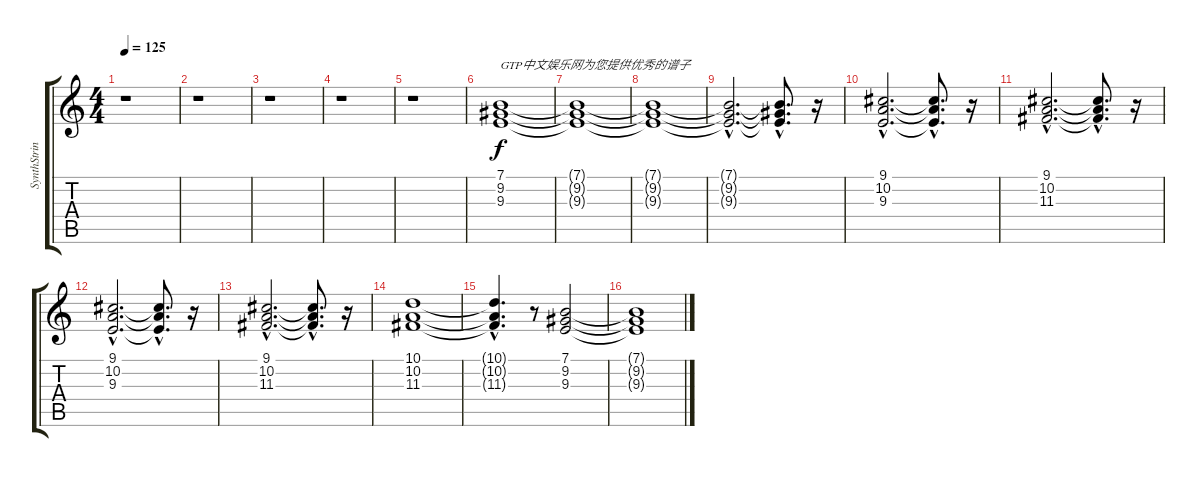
\track ("SynthStrings1" "SynthStrin") {instrument synthstrings1}
\staff {score tabs}
\tuning (E4 B3 G3 D3 A2 E2) {hide}
\ts (4 4)
\tempo 125
\clef g2
\ks c
r.1{dy f instrument synthstrings1} |
r.1 |
r.1 |
r.1 |
r.1 |
(7.1 9.2 9.3).1{txt "GTP中文娱乐网为您提供优秀的谱子"} |
(7.1{t} 9.2{t} 9.3{t}).1 |
(7.1{t} 9.2{t} 9.3{t}).1 |
(7.1{hac t} 9.2{hac t} 9.3{hac t}).2{d} (7.1{hac t} 9.2{hac t} 9.3{hac t}).8{d} r.16 |
(9.1{hac} 10.2{hac} 9.3{hac}).2{d} (9.1{hac t} 10.2{hac t} 9.3{hac t}).8{d} r.16 |
(9.1{hac} 10.2{hac} 11.3{hac}).2{d} (9.1{hac t} 10.2{hac t} 11.3{hac t}).8{d} r.16 |
(9.1{hac} 10.2{hac} 9.3{hac}).2{d} (9.1{hac t} 10.2{hac t} 9.3{hac t}).8{d} r.16 |
(9.1{hac} 10.2{hac} 11.3{hac}).2{d} (9.1{hac t} 10.2{hac t} 11.3{hac t}).8{d} r.16 |
(10.1 10.2 11.3).1 |
(10.1{hac t} 10.2{hac t} 11.3{hac t}).4{d} r.8 (7.1 9.2 9.3).2 |
(7.1{t} 9.2{t} 9.3{t}).1
